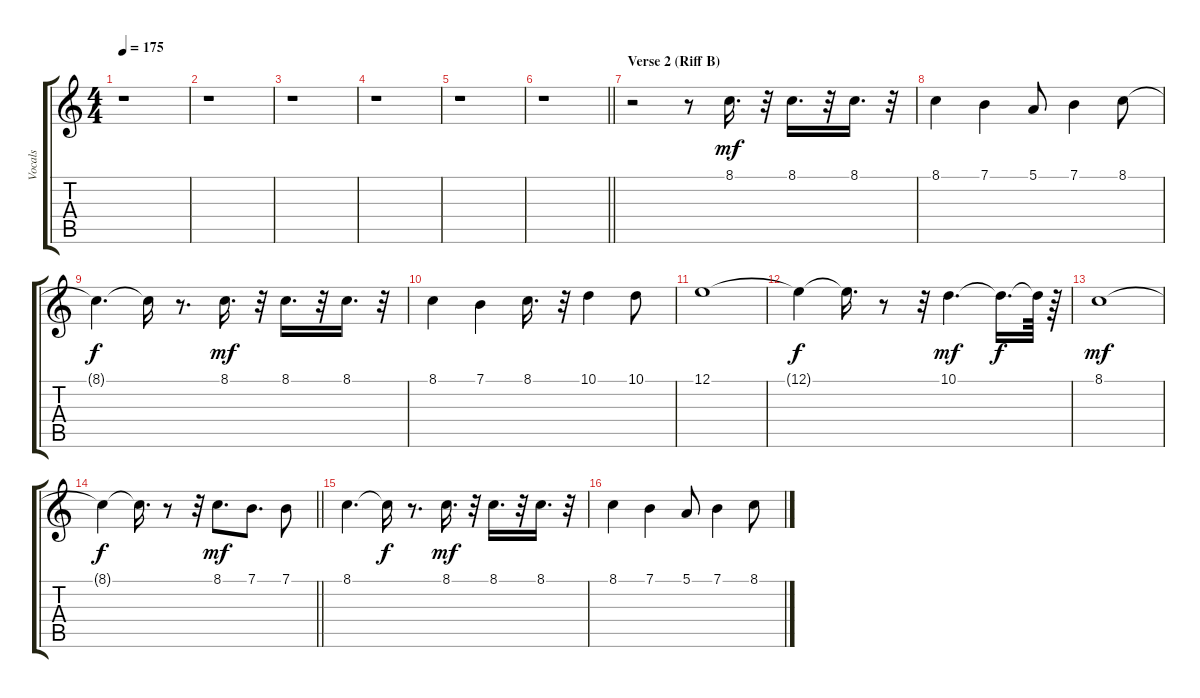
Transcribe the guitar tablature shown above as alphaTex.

\track ("Vocals" "Vocals") {instrument tenorsax}
\staff {score tabs}
\tuning (E4 B3 G3 D3 A2 E2) {hide}
\ts (4 4)
\tempo 175
\clef g2
\ks c
r.1{dy f} |
r.1 |
r.1 |
r.1 |
r.1 |
\barLineRight lightlight
r.1 |
\section ("" "Verse 2 (Riff B)")
r.2 r.8 8.1.16{d dy mf} r.32 8.1.16{d} r.32 8.1.16{d} r.32 |
8.1.4 7.1.4 5.1.8 7.1.4 8.1.8 |
8.1{t}.4{d dy f} 8.1{t}.16 r.8{d} 8.1.16{d dy mf} r.32 8.1.16{d} r.32 8.1.16{d} r.32 |
8.1.4 7.1.4 8.1.16{d} r.32 10.1.4 10.1.8 |
12.1.1 |
12.1{t}.4{dy f} 12.1{t}.16{d} r.8 r.32 10.1.4{d dy mf} 10.1{t}.16{d dy f} 10.1{t}.64 r.64 |
8.1.1{dy mf} |
\barLineRight lightlight
8.1{t}.4{dy f} 8.1{t}.16{d} r.8 r.32 8.1.8{d dy mf} 7.1.8{d} 7.1.8 |
8.1.4{d} 8.1{t}.16{dy f} r.8{d} 8.1.16{d dy mf} r.32 8.1.16{d} r.32 8.1.16{d} r.32 |
8.1.4 7.1.4 5.1.8 7.1.4 8.1.8
